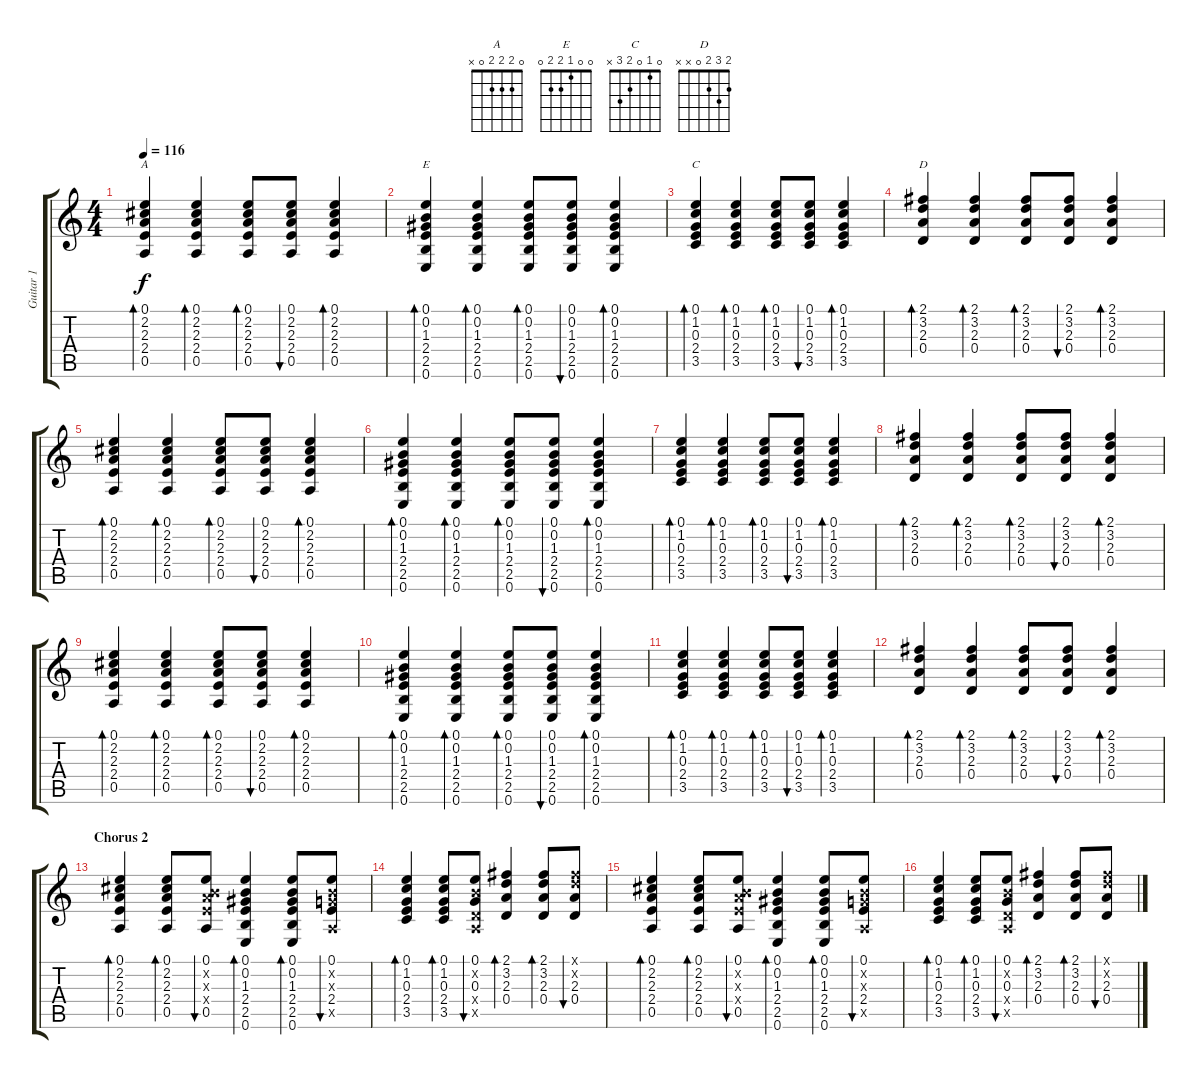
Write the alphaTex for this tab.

\track ("Guitar 1" "Guitar 1") {instrument electricguitarclean}
\staff {score tabs}
\tuning (E4 B3 G3 D3 A2 E2) {hide}
\chord ("A" 0 2 2 2 0 x)
\chord ("E" 0 0 1 2 2 0)
\chord ("C" 0 1 0 2 3 x)
\chord ("D" 2 3 2 0 x x)
\ts (4 4)
\tempo 116
\clef g2
\ks c
(0.1 2.2 2.3 2.4 0.5).4{bd 120 ch "A" dy f} (0.1 2.2 2.3 2.4 0.5).4{bd 120} (0.1 2.2 2.3 2.4 0.5).8{bd 120} (0.1 2.2 2.3 2.4 0.5).8{bu 120} (0.1 2.2 2.3 2.4 0.5).4{bd 120} |
(0.1 0.2 1.3 2.4 2.5 0.6).4{bd 120 ch "E"} (0.1 0.2 1.3 2.4 2.5 0.6).4{bd 120} (0.1 0.2 1.3 2.4 2.5 0.6).8{bd 120} (0.1 0.2 1.3 2.4 2.5 0.6).8{bu 120} (0.1 0.2 1.3 2.4 2.5 0.6).4{bd 120} |
(0.1 1.2 0.3 2.4 3.5).4{bd 120 ch "C"} (0.1 1.2 0.3 2.4 3.5).4{bd 120} (0.1 1.2 0.3 2.4 3.5).8{bd 120} (0.1 1.2 0.3 2.4 3.5).8{bu 120} (0.1 1.2 0.3 2.4 3.5).4{bd 120} |
(2.1 3.2 2.3 0.4).4{bd 120 ch "D"} (2.1 3.2 2.3 0.4).4{bd 120} (2.1 3.2 2.3 0.4).8{bd 120} (2.1 3.2 2.3 0.4).8{bu 120} (2.1 3.2 2.3 0.4).4{bd 120} |
(0.1 2.2 2.3 2.4 0.5).4{bd 120} (0.1 2.2 2.3 2.4 0.5).4{bd 120} (0.1 2.2 2.3 2.4 0.5).8{bd 120} (0.1 2.2 2.3 2.4 0.5).8{bu 120} (0.1 2.2 2.3 2.4 0.5).4{bd 120} |
(0.1 0.2 1.3 2.4 2.5 0.6).4{bd 120} (0.1 0.2 1.3 2.4 2.5 0.6).4{bd 120} (0.1 0.2 1.3 2.4 2.5 0.6).8{bd 120} (0.1 0.2 1.3 2.4 2.5 0.6).8{bu 120} (0.1 0.2 1.3 2.4 2.5 0.6).4{bd 120} |
(0.1 1.2 0.3 2.4 3.5).4{bd 120} (0.1 1.2 0.3 2.4 3.5).4{bd 120} (0.1 1.2 0.3 2.4 3.5).8{bd 120} (0.1 1.2 0.3 2.4 3.5).8{bu 120} (0.1 1.2 0.3 2.4 3.5).4{bd 120} |
(2.1 3.2 2.3 0.4).4{bd 120} (2.1 3.2 2.3 0.4).4{bd 120} (2.1 3.2 2.3 0.4).8{bd 120} (2.1 3.2 2.3 0.4).8{bu 120} (2.1 3.2 2.3 0.4).4{bd 120} |
(0.1 2.2 2.3 2.4 0.5).4{bd 120} (0.1 2.2 2.3 2.4 0.5).4{bd 120} (0.1 2.2 2.3 2.4 0.5).8{bd 120} (0.1 2.2 2.3 2.4 0.5).8{bu 120} (0.1 2.2 2.3 2.4 0.5).4{bd 120} |
(0.1 0.2 1.3 2.4 2.5 0.6).4{bd 120} (0.1 0.2 1.3 2.4 2.5 0.6).4{bd 120} (0.1 0.2 1.3 2.4 2.5 0.6).8{bd 120} (0.1 0.2 1.3 2.4 2.5 0.6).8{bu 120} (0.1 0.2 1.3 2.4 2.5 0.6).4{bd 120} |
(0.1 1.2 0.3 2.4 3.5).4{bd 120} (0.1 1.2 0.3 2.4 3.5).4{bd 120} (0.1 1.2 0.3 2.4 3.5).8{bd 120} (0.1 1.2 0.3 2.4 3.5).8{bu 120} (0.1 1.2 0.3 2.4 3.5).4{bd 120} |
(2.1 3.2 2.3 0.4).4{bd 120} (2.1 3.2 2.3 0.4).4{bd 120} (2.1 3.2 2.3 0.4).8{bd 120} (2.1 3.2 2.3 0.4).8{bu 120} (2.1 3.2 2.3 0.4).4{bd 120} |
\section ("" "Chorus 2")
(0.1 2.2 2.3 2.4 0.5).4{bd 60} (0.1 2.2 2.3 2.4 0.5).8{bd 60} (0.1 0.2{x} 2.3{x} 2.4{x} 0.5).8{bu 60} (0.1 0.2 1.3 2.4 2.5 0.6).4{bd 60} (0.1 0.2 1.3 2.4 2.5 0.6).8{bd 60} (0.1 0.2{x} 0.3{x} 2.4 0.5{x}).8{bu 60} |
(0.1 1.2 0.3 2.4 3.5).4{bd 60} (0.1 1.2 0.3 2.4 3.5).8{bd 30} (0.1 0.2{x} 0.3 0.4{x} 0.5{x}).8{bu 30} (2.1 3.2 2.3 0.4).4{bd 30} (2.1 3.2 2.3 0.4).8{bd 30} (2.1{x} 3.2{x} 2.3 0.4).8{bu 30} |
(0.1 2.2 2.3 2.4 0.5).4{bd 60} (0.1 2.2 2.3 2.4 0.5).8{bd 60} (0.1 0.2{x} 2.3{x} 2.4{x} 0.5).8{bu 60} (0.1 0.2 1.3 2.4 2.5 0.6).4{bd 60} (0.1 0.2 1.3 2.4 2.5 0.6).8{bd 60} (0.1 0.2{x} 0.3{x} 2.4 0.5{x}).8{bu 60} |
(0.1 1.2 0.3 2.4 3.5).4{bd 60} (0.1 1.2 0.3 2.4 3.5).8{bd 30} (0.1 0.2{x} 0.3 0.4{x} 0.5{x}).8{bu 30} (2.1 3.2 2.3 0.4).4{bd 30} (2.1 3.2 2.3 0.4).8{bd 30} (2.1{x} 3.2{x} 2.3 0.4).8{bu 30}
